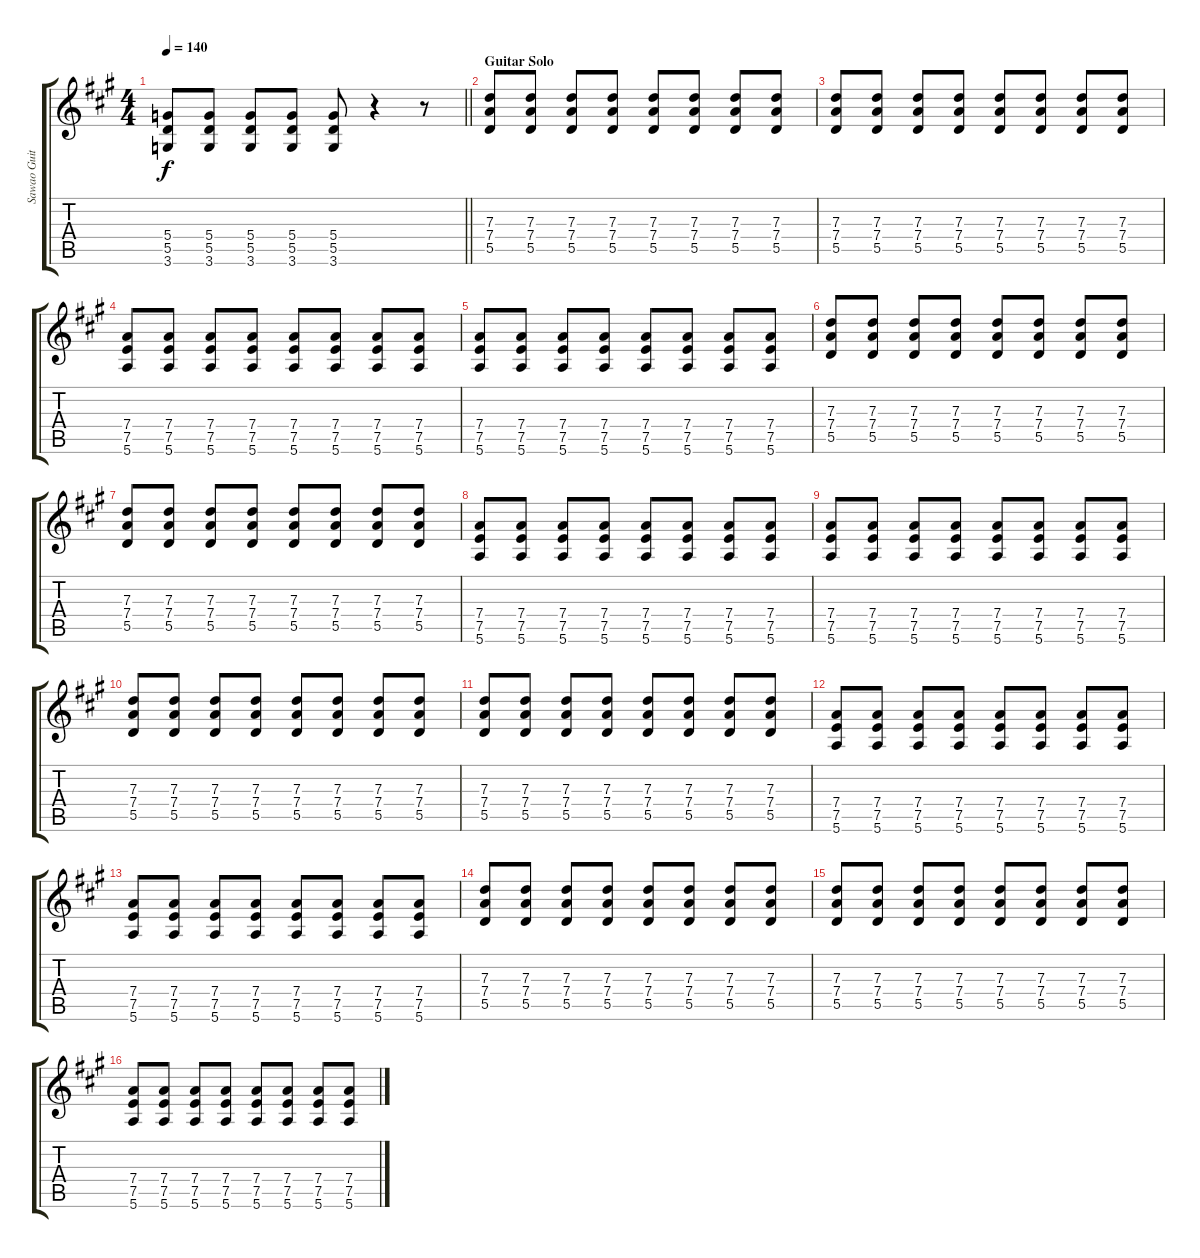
\track ("Sawao Guitar" "Sawao Guit") {instrument overdrivenguitar}
\staff {score tabs}
\tuning (E4 B3 G3 D3 A2 E2) {hide}
\ts (4 4)
\tempo 140
\clef g2
\barLineRight lightlight
\ks a
(5.4 5.5 3.6).8{dy f} (5.4 5.5 3.6).8 (5.4 5.5 3.6).8 (5.4 5.5 3.6).8 (5.4 5.5 3.6).8 r.4 r.8 |
\section ("" "Guitar Solo")
(7.3 7.4 5.5).8 (7.3 7.4 5.5).8 (7.3 7.4 5.5).8 (7.3 7.4 5.5).8 (7.3 7.4 5.5).8 (7.3 7.4 5.5).8 (7.3 7.4 5.5).8 (7.3 7.4 5.5).8 |
(7.3 7.4 5.5).8 (7.3 7.4 5.5).8 (7.3 7.4 5.5).8 (7.3 7.4 5.5).8 (7.3 7.4 5.5).8 (7.3 7.4 5.5).8 (7.3 7.4 5.5).8 (7.3 7.4 5.5).8 |
(7.4 7.5 5.6).8 (7.4 7.5 5.6).8 (7.4 7.5 5.6).8 (7.4 7.5 5.6).8 (7.4 7.5 5.6).8 (7.4 7.5 5.6).8 (7.4 7.5 5.6).8 (7.4 7.5 5.6).8 |
(7.4 7.5 5.6).8 (7.4 7.5 5.6).8 (7.4 7.5 5.6).8 (7.4 7.5 5.6).8 (7.4 7.5 5.6).8 (7.4 7.5 5.6).8 (7.4 7.5 5.6).8 (7.4 7.5 5.6).8 |
(7.3 7.4 5.5).8 (7.3 7.4 5.5).8 (7.3 7.4 5.5).8 (7.3 7.4 5.5).8 (7.3 7.4 5.5).8 (7.3 7.4 5.5).8 (7.3 7.4 5.5).8 (7.3 7.4 5.5).8 |
(7.3 7.4 5.5).8 (7.3 7.4 5.5).8 (7.3 7.4 5.5).8 (7.3 7.4 5.5).8 (7.3 7.4 5.5).8 (7.3 7.4 5.5).8 (7.3 7.4 5.5).8 (7.3 7.4 5.5).8 |
(7.4 7.5 5.6).8 (7.4 7.5 5.6).8 (7.4 7.5 5.6).8 (7.4 7.5 5.6).8 (7.4 7.5 5.6).8 (7.4 7.5 5.6).8 (7.4 7.5 5.6).8 (7.4 7.5 5.6).8 |
(7.4 7.5 5.6).8 (7.4 7.5 5.6).8 (7.4 7.5 5.6).8 (7.4 7.5 5.6).8 (7.4 7.5 5.6).8 (7.4 7.5 5.6).8 (7.4 7.5 5.6).8 (7.4 7.5 5.6).8 |
(7.3 7.4 5.5).8 (7.3 7.4 5.5).8 (7.3 7.4 5.5).8 (7.3 7.4 5.5).8 (7.3 7.4 5.5).8 (7.3 7.4 5.5).8 (7.3 7.4 5.5).8 (7.3 7.4 5.5).8 |
(7.3 7.4 5.5).8 (7.3 7.4 5.5).8 (7.3 7.4 5.5).8 (7.3 7.4 5.5).8 (7.3 7.4 5.5).8 (7.3 7.4 5.5).8 (7.3 7.4 5.5).8 (7.3 7.4 5.5).8 |
(7.4 7.5 5.6).8 (7.4 7.5 5.6).8 (7.4 7.5 5.6).8 (7.4 7.5 5.6).8 (7.4 7.5 5.6).8 (7.4 7.5 5.6).8 (7.4 7.5 5.6).8 (7.4 7.5 5.6).8 |
(7.4 7.5 5.6).8 (7.4 7.5 5.6).8 (7.4 7.5 5.6).8 (7.4 7.5 5.6).8 (7.4 7.5 5.6).8 (7.4 7.5 5.6).8 (7.4 7.5 5.6).8 (7.4 7.5 5.6).8 |
(7.3 7.4 5.5).8 (7.3 7.4 5.5).8 (7.3 7.4 5.5).8 (7.3 7.4 5.5).8 (7.3 7.4 5.5).8 (7.3 7.4 5.5).8 (7.3 7.4 5.5).8 (7.3 7.4 5.5).8 |
(7.3 7.4 5.5).8 (7.3 7.4 5.5).8 (7.3 7.4 5.5).8 (7.3 7.4 5.5).8 (7.3 7.4 5.5).8 (7.3 7.4 5.5).8 (7.3 7.4 5.5).8 (7.3 7.4 5.5).8 |
(7.4 7.5 5.6).8 (7.4 7.5 5.6).8 (7.4 7.5 5.6).8 (7.4 7.5 5.6).8 (7.4 7.5 5.6).8 (7.4 7.5 5.6).8 (7.4 7.5 5.6).8 (7.4 7.5 5.6).8
